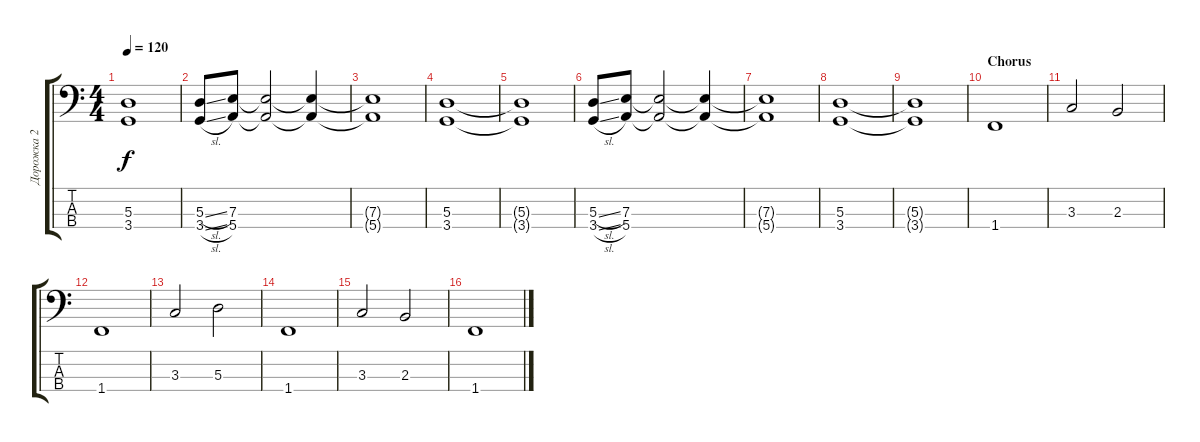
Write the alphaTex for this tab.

\track ("Дорожка 2" "Дорожка 2") {instrument electricbassfinger}
\staff {score tabs}
\tuning (G2 D2 A1 E1) {hide}
\ts (4 4)
\tempo 120
\clef f4
\ks c
(5.3{t} 3.4{t}).1{dy f} |
(5.3{sl} 3.4{sl}).8 (7.3 5.4).8 (7.3{t} 5.4{t}).2 (7.3{t} 5.4{t}).4 |
(7.3{t} 5.4{t}).1 |
(5.3 3.4).1 |
(5.3{t} 3.4{t}).1 |
(5.3{sl} 3.4{sl}).8 (7.3 5.4).8 (7.3{t} 5.4{t}).2 (7.3{t} 5.4{t}).4 |
(7.3{t} 5.4{t}).1 |
(5.3 3.4).1 |
(5.3{t} 3.4{t}).1 |
\section ("" "Chorus")
1.4.1 |
3.3.2 2.3.2 |
1.4.1 |
3.3.2 5.3.2 |
1.4.1 |
3.3.2 2.3.2 |
1.4.1
